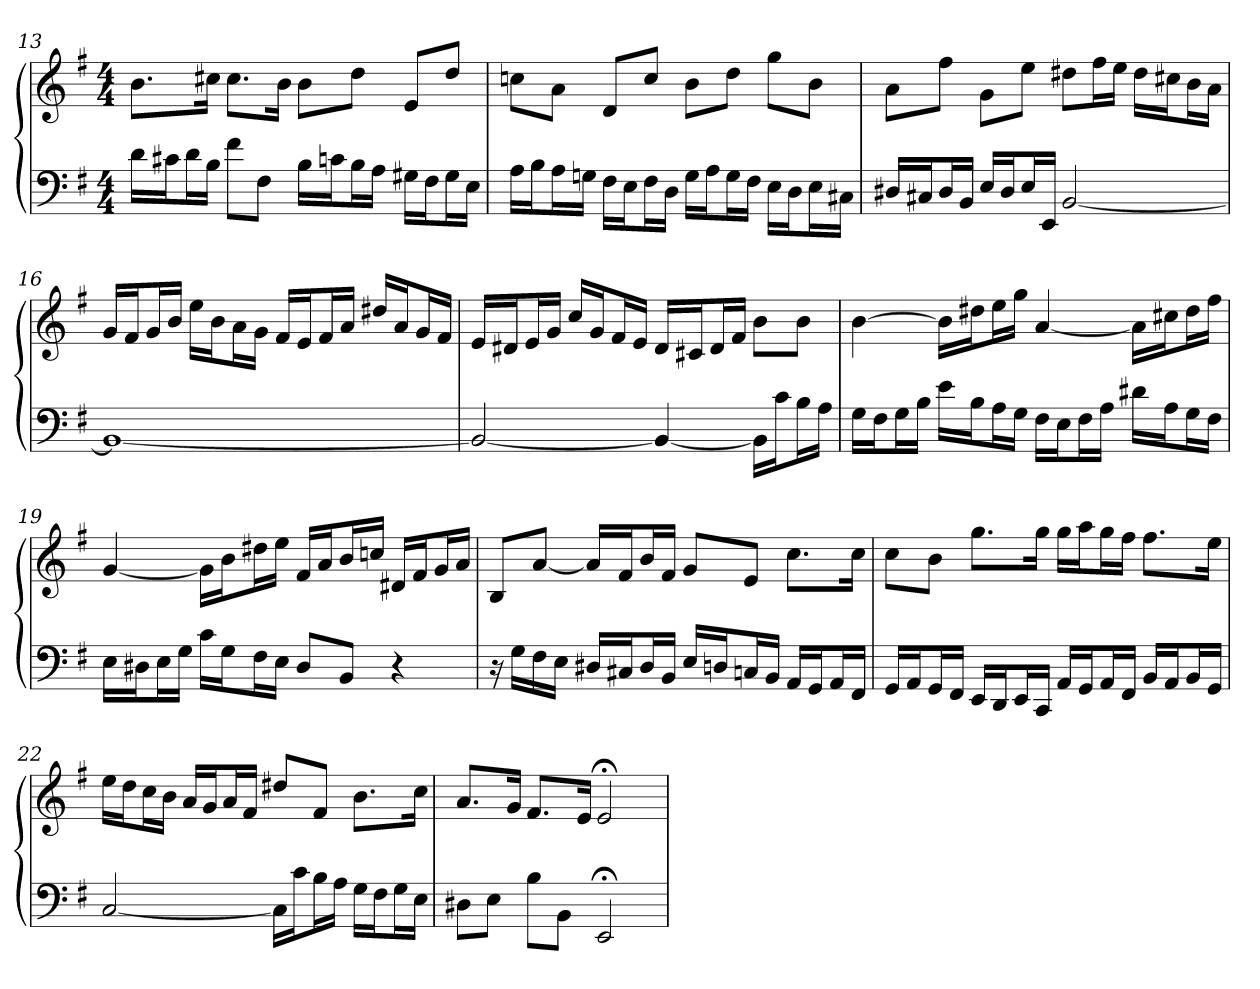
**kern	**kern
*part2	*part1
*staff2	*staff1
*clefF4	*clefG2
*k[f#]	*k[f#]
*e:	*e:
*M4/4	*M4/4
=13	=13
16d\LL	8.b\L
16c#X\J	.
16d\L	.
16B\JJ	16cc#X\Jk
8f#\L	8.cc#\L
8F#\J	.
.	16b\Jk
16B\LL	8b\L
16cn\J	.
16B\L	8dd\J
16A\JJ	.
16G#X\LL	8e/L
16F#\J	.
16G#\L	8dd/J
16E\JJ	.
=14	=14
16A\LL	8ccn\L
16B\J	.
16A\L	8a\J
16Gn\JJ	.
16F#\LL	8d/L
16E\J	.
16F#\L	8cc/J
16D\JJ	.
16G\LL	8b\L
16A\J	.
16G\L	8dd\J
16F#\JJ	.
16E\LL	8gg\L
16D\J	.
16E\L	8b\J
16C#X\JJ	.
=15	=15
16D#X/LL	8a\L
16C#X/J	.
16D#/L	8ff#\J
16BB/JJ	.
16E/LL	8g\L
16D#/J	.
16E/L	8ee\J
16EE/JJ	.
[2BB	8dd#X\L
.	16ff#\L
.	16ee\JJ
.	16dd#\LL
.	16cc#X\J
.	16b\L
.	16a\JJ
=16	=16
1BB_	16g/LL
.	16f#/J
.	16g/L
.	16b/JJ
.	16ee\LL
.	16b\J
.	16a\L
.	16g\JJ
.	16f#/LL
.	16e/J
.	16f#/L
.	16a/JJ
.	16dd#X/LL
.	16a/J
.	16g/L
.	16f#/JJ
=17	=17
2BB_	16e/LL
.	16d#X/J
.	16e/L
.	16g/JJ
.	16cc/LL
.	16g/J
.	16f#/L
.	16e/JJ
4BB_	16d#/LL
.	16c#X/J
.	16d#/L
.	16f#/JJ
16BB\LL]	8b\L
16c\J	.
16B\L	8b\J
16A\JJ	.
=18	=18
16G\LL	[4b
16F#\J	.
16G\L	.
16B\JJ	.
16e\LL	16b\LL]
16B\J	16dd#X\J
16A\L	16ee\L
16G\JJ	16gg\JJ
16F#\LL	[4a
16E\J	.
16F#\L	.
16A\JJ	.
16d#X\LL	16a\LL]
16A\J	16cc#X\J
16G\L	16dd#\L
16F#\JJ	16ff#\JJ
=19	=19
16E\LL	[4g
16D#X\J	.
16E\L	.
16G\JJ	.
16c\LL	16g\LL]
16G\J	16b\J
16F#\L	16dd#X\L
16E\JJ	16ee\JJ
8D#/L	16f#/LL
.	16a/J
8BB/J	16b/L
.	16ccn/JJ
4r	16d#/LL
.	16f#/J
.	16g/L
.	16a/JJ
=20	=20
16r	8B/L
16G\LL	.
16F#\	[8a/J
16E\JJ	.
16D#X/LL	16a/LL]
16C#X/J	16f#/J
16D#/L	16b/L
16BB/JJ	16f#/JJ
16E/LL	8g/L
16Dn/J	.
16Cn/L	8e/J
16BB/JJ	.
16AA/LL	8.cc\L
16GG/J	.
16AA/L	.
16FF#/JJ	16cc\Jk
=21	=21
16GG/LL	8cc\L
16AA/J	.
16GG/L	8b\J
16FF#/JJ	.
16EE/LL	8.gg\L
16DD/J	.
16EE/L	.
16CC/JJ	16gg\Jk
16AA/LL	16gg\LL
16GG/J	16aa\J
16AA/L	16gg\L
16FF#/JJ	16ff#\JJ
16BB/LL	8.ff#\L
16AA/J	.
16BB/L	.
16GG/JJ	16ee\Jk
=22	=22
[2C	16ee\LL
.	16dd\J
.	16cc\L
.	16b\JJ
.	16a/LL
.	16g/J
.	16a/L
.	16f#/JJ
16C\LL]	8dd#X/L
16c\J	.
16B\L	8f#/J
16A\JJ	.
16G\LL	8.b\L
16F#\J	.
16G\L	.
16E\JJ	16cc\Jk
=23	=23
8D#X\L	8.a/L
8E\J	.
.	16g/Jk
8B\L	8.f#/L
8BB\J	.
.	16e/Jk
2EE;<	2e;<
=	=
*-	*-
